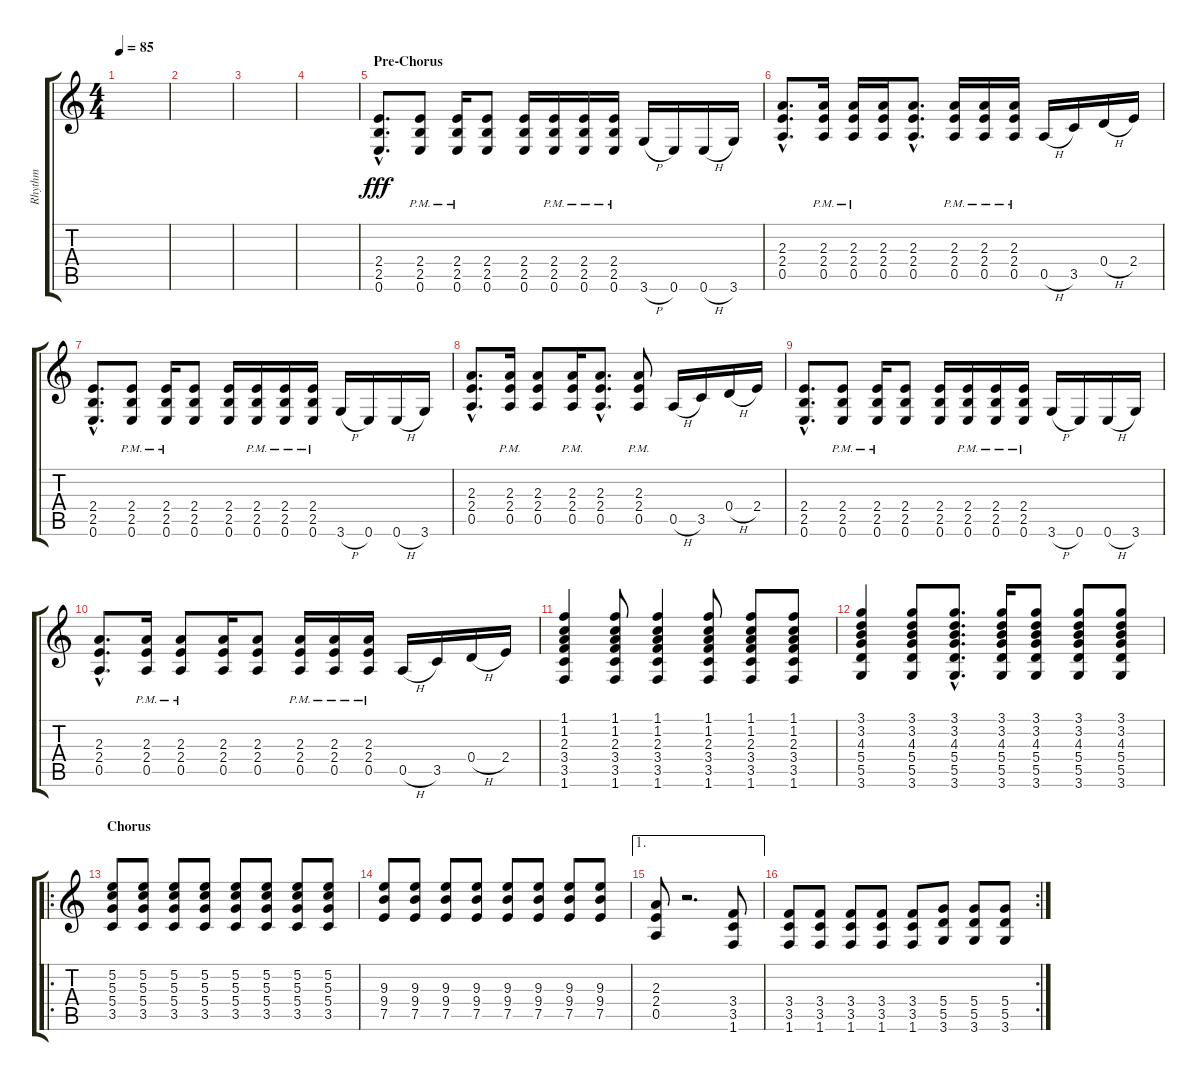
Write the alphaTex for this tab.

\track ("Rhythm" "Rhythm") {instrument distortionguitar}
\staff {score tabs}
\tuning (E4 B3 G3 D3 A2 E2) {hide}
\ts (4 4)
\tempo 85
\clef g2
\ks c
|
|
|
|
\section ("" "Pre-Chorus")
(2.4{hac} 2.5{hac} 0.6{hac}).8{d dy fff} (2.4{pm} 2.5 0.6).8 (2.4{pm} 2.5 0.6).16 (2.4 2.5 0.6).8 (2.4 2.5 0.6).16 (2.4{pm} 2.5 0.6).16 (2.4{pm} 2.5 0.6).16 (2.4{pm} 2.5 0.6).16 3.6{h}.16 0.6.16 0.6{h}.16 3.6.16 |
(2.3{hac} 2.4{hac} 0.5{hac}).8{d} (2.3 2.4{pm} 0.5).16 (2.3 2.4{pm} 0.5).16 (2.3 2.4 0.5).16 (2.3{hac} 2.4{hac} 0.5{hac}).8{d} (2.3 2.4{pm} 0.5).16 (2.3 2.4{pm} 0.5).16 (2.3 2.4{pm} 0.5).16 0.5{h}.16 3.5.16 0.4{h}.16 2.4.16 |
(2.4{hac} 2.5{hac} 0.6{hac}).8{d} (2.4{pm} 2.5 0.6).8 (2.4{pm} 2.5 0.6).16 (2.4 2.5 0.6).8 (2.4 2.5 0.6).16 (2.4{pm} 2.5 0.6).16 (2.4{pm} 2.5 0.6).16 (2.4{pm} 2.5 0.6).16 3.6{h}.16 0.6.16 0.6{h}.16 3.6.16 |
(2.3{hac} 2.4{hac} 0.5{hac}).8{d} (2.3 2.4{pm} 0.5).16 (2.3 2.4 0.5).8 (2.3{pm} 2.4 0.5).16 (2.3{hac} 2.4{hac} 0.5{hac}).8{d} (2.3 2.4{pm} 0.5).8 0.5{h}.16 3.5.16 0.4{h}.16 2.4.16 |
(2.4{hac} 2.5{hac} 0.6{hac}).8{d} (2.4{pm} 2.5 0.6).8 (2.4{pm} 2.5 0.6).16 (2.4 2.5 0.6).8 (2.4 2.5 0.6).16 (2.4{pm} 2.5 0.6).16 (2.4{pm} 2.5 0.6).16 (2.4{pm} 2.5 0.6).16 3.6{h}.16 0.6.16 0.6{h}.16 3.6.16 |
(2.3{hac} 2.4{hac} 0.5{hac}).8{d} (2.3 2.4{pm} 0.5).16 (2.3 2.4{pm} 0.5).8 (2.3 2.4 0.5).16 (2.3 2.4 0.5).8 (2.3 2.4{pm} 0.5).16 (2.3 2.4{pm} 0.5).16 (2.3 2.4{pm} 0.5).16 0.5{h}.16 3.5.16 0.4{h}.16 2.4.16 |
(1.1 1.2 2.3 3.4 3.5 1.6).4 (1.1 1.2 2.3 3.4 3.5 1.6).8 (1.1 1.2 2.3 3.4 3.5 1.6).4 (1.1 1.2 2.3 3.4 3.5 1.6).8 (1.1 1.2 2.3 3.4 3.5 1.6).8 (1.1 1.2 2.3 3.4 3.5 1.6).8 |
(3.1 3.2 4.3 5.4 5.5 3.6).4 (3.1 3.2 4.3 5.4 5.5 3.6).8 (3.1{hac} 3.2{hac} 4.3{hac} 5.4{hac} 5.5{hac} 3.6{hac}).8{d} (3.1 3.2 4.3 5.4 5.5 3.6).16 (3.1 3.2 4.3 5.4 5.5 3.6).8 (3.1 3.2 4.3 5.4 5.5 3.6).8 (3.1 3.2 4.3 5.4 5.5 3.6).8 |
\ro
\section ("" "Chorus")
(5.2 5.3 5.4 3.5).8 (5.2 5.3 5.4 3.5).8 (5.2 5.3 5.4 3.5).8 (5.2 5.3 5.4 3.5).8 (5.2 5.3 5.4 3.5).8 (5.2 5.3 5.4 3.5).8 (5.2 5.3 5.4 3.5).8 (5.2 5.3 5.4 3.5).8 |
(9.3 9.4 7.5).8 (9.3 9.4 7.5).8 (9.3 9.4 7.5).8 (9.3 9.4 7.5).8 (9.3 9.4 7.5).8 (9.3 9.4 7.5).8 (9.3 9.4 7.5).8 (9.3 9.4 7.5).8 |
\ae 1
(2.3 2.4 0.5).8 r.2{d} (3.4 3.5 1.6).8 |
\rc 2
(3.4 3.5 1.6).8 (3.4 3.5 1.6).8 (3.4 3.5 1.6).8 (3.4 3.5 1.6).8 (3.4 3.5 1.6).8 (5.4 5.5 3.6).8 (5.4 5.5 3.6).8 (5.4 5.5 3.6).8
